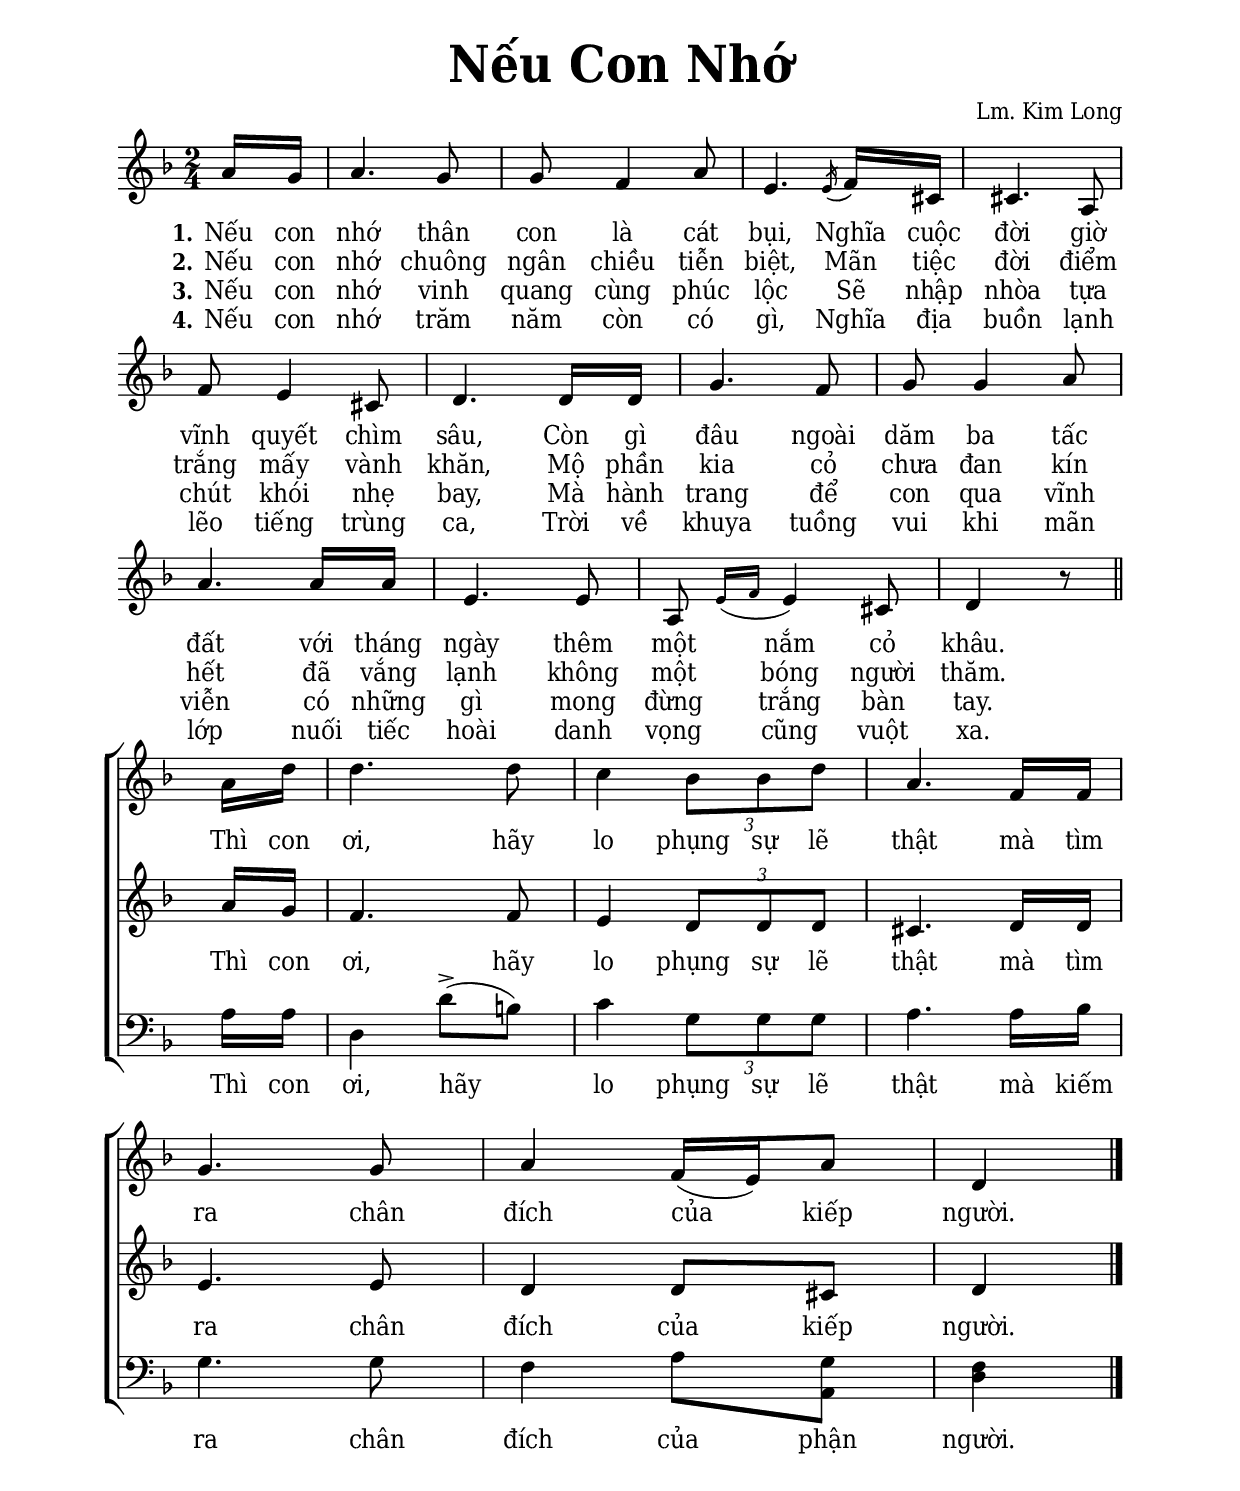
% Cài đặt chung
\version "2.22.1"
\include "english.ly"

\header {
  title = \markup { \fontsize #3 "Nếu Con Nhớ" }
  composer = "Lm. Kim Long"
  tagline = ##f
}

% Nhạc
nhacPhienKhuc = \relative c'' {
  \partial 8 a16 g |
  a4. g8 |
  g f4 a8 |
  e4. \slashedGrace { e16 ( } f16) cs |
  cs4. a8 |
  f'8 e4 cs8 |
  d4. d16 d |
  g4. f8 |
  g g4 a8 |
  a4. a16 a |
  e4. e8 |
  a, \slashedGrace { e'16 (f } e4) cs8 |
  d4 r8 \bar "||"
}

nhacDiepKhucSop = \relative c'' {
  \partial 8 a16 d |
  d4. d8 |
  c4 \tuplet 3/2 { bf8 bf d } |
  a4. f16 f |
  g4. g8 |
  a4 f16 (e) a8 |
  d,4 \bar "|."
}

nhacDiepKhucAlto = \relative c'' {
  a16 g |
  f4. f8 |
  e4 \tuplet 3/2 { d8 d d } |
  cs4. d16 d |
  e4. e8 |
  d4 d8 [cs] |
  d4
}

nhacDiepKhucBas = \relative c' {
  a16 a |
  d,4 d'8 ^> (b!) |
  c4 \tuplet 3/2 { g8 g g } |
  a4. a16 bf |
  g4. g8 |
  f4 a8 <g a,> |
  <f d>4
}

% Lời
loiPhienKhucMot = \lyricmode {
  \set stanza = "1."
  Nếu con nhớ thân con là cát bụi,
  Nghĩa cuộc đời giờ vĩnh quyết chìm sâu,
  Còn gì đâu ngoài dăm ba tấc đất
  với tháng ngày thêm một nắm cỏ khâu.
}

loiPhienKhucHai = \lyricmode {
  \set stanza = "2."
  Nếu con nhớ chuông ngân chiều tiễn biệt,
  Mãn tiệc đời điểm trắng mấy vành khăn,
  Mộ phần kia cỏ chưa đan kín hết
  đã vắng lạnh không một bóng người thăm.
}

loiPhienKhucBa = \lyricmode {
  \set stanza = "3."
  Nếu con nhớ vinh quang cùng phúc lộc
  Sẽ nhập nhòa tựa chút khói nhẹ bay,
  Mà hành trang để con qua vĩnh viễn
  có những gì mong đừng trắng bàn tay.
}

loiPhienKhucBon = \lyricmode {
  \set stanza = "4."
  Nếu con nhớ trăm năm còn có gì,
  Nghĩa địa buồn lạnh lẽo tiếng trùng ca,
  Trời về khuya tuồng vui khi mãn lớp
  nuối tiếc hoài danh vọng cũng vuột xa.
}

loiDiepKhucSop = \lyricmode {
  Thì con ơi, hãy lo phụng sự lẽ thật
  mà tìm ra chân đích của kiếp người.
}

loiDiepKhucBas = \lyricmode {
  Thì con ơi, hãy lo phụng sự lẽ thật
  mà kiếm ra chân đích của phận người.
}

% Dàn trang
\paper {
  #(set-paper-size "a4")
  top-margin = 20\mm
  bottom-margin = 20\mm
  left-margin = 20\mm
  right-margin = 20\mm
  indent = #0
  #(define fonts
    (make-pango-font-tree
      "Deja Vu Serif Condensed"
      "Deja Vu Serif Condensed"
      "Deja Vu Serif Condensed"
      (/ 20 20)))
  print-page-number = #f
  %page-count = #1
}

TongNhip = {
  \key f \major \time 2/4
  \set Timing.beamExceptions = #'()
  \set Timing.baseMoment = #(ly:make-moment 1/4)
}

% Đổi kích thước nốt cho bè phụ
notBePhu =
#(define-music-function (font-size music) (number? ly:music?)
   (for-some-music
     (lambda (m)
       (if (music-is-of-type? m 'rhythmic-event)
           (begin
             (set! (ly:music-property m 'tweaks)
                   (cons `(font-size . ,font-size)
                         (ly:music-property m 'tweaks)))
             #t)
           #f))
     music)
   music)

\score {
  \new ChoirStaff <<
    \new Staff
      <<
      \new Voice = beSop {
        \TongNhip \nhacPhienKhuc
      }
    >>
    \new Lyrics \lyricsto beSop \loiPhienKhucMot
    \new Lyrics \lyricsto beSop \loiPhienKhucHai
    \new Lyrics \lyricsto beSop \loiPhienKhucBa
    \new Lyrics \lyricsto beSop \loiPhienKhucBon
  >>
  \layout {
    \override Lyrics.LyricSpace.minimum-distance = #2.0
    \override Score.BarNumber.break-visibility = ##(#f #f #f)
    \override Score.SpacingSpanner.uniform-stretching = ##t
  } 
}

\score {
  \new ChoirStaff <<
    \new Staff <<
      \new Voice = "beSop" {
        \clef treble \TongNhip \nhacDiepKhucSop
      }
      \new Lyrics \lyricsto beSop \loiDiepKhucSop
    >>
    \new Staff <<
      \new Voice = "beAlto" {
        \clef treble \TongNhip \nhacDiepKhucAlto
      }
      \new Lyrics \lyricsto beAlto \loiDiepKhucSop
    >>
    \new Staff <<
        \clef "bass"
        \new Voice = beBas {
          \TongNhip \nhacDiepKhucBas
        }
      \new Lyrics \lyricsto beBas \loiDiepKhucBas
    >>
  >>
  \layout {
    \override Staff.TimeSignature.transparent = ##t
    \override Lyrics.LyricSpace.minimum-distance = #2.0
    \override Score.BarNumber.break-visibility = ##(#f #f #f)
    \override Score.SpacingSpanner.uniform-stretching = ##t
  }
}
